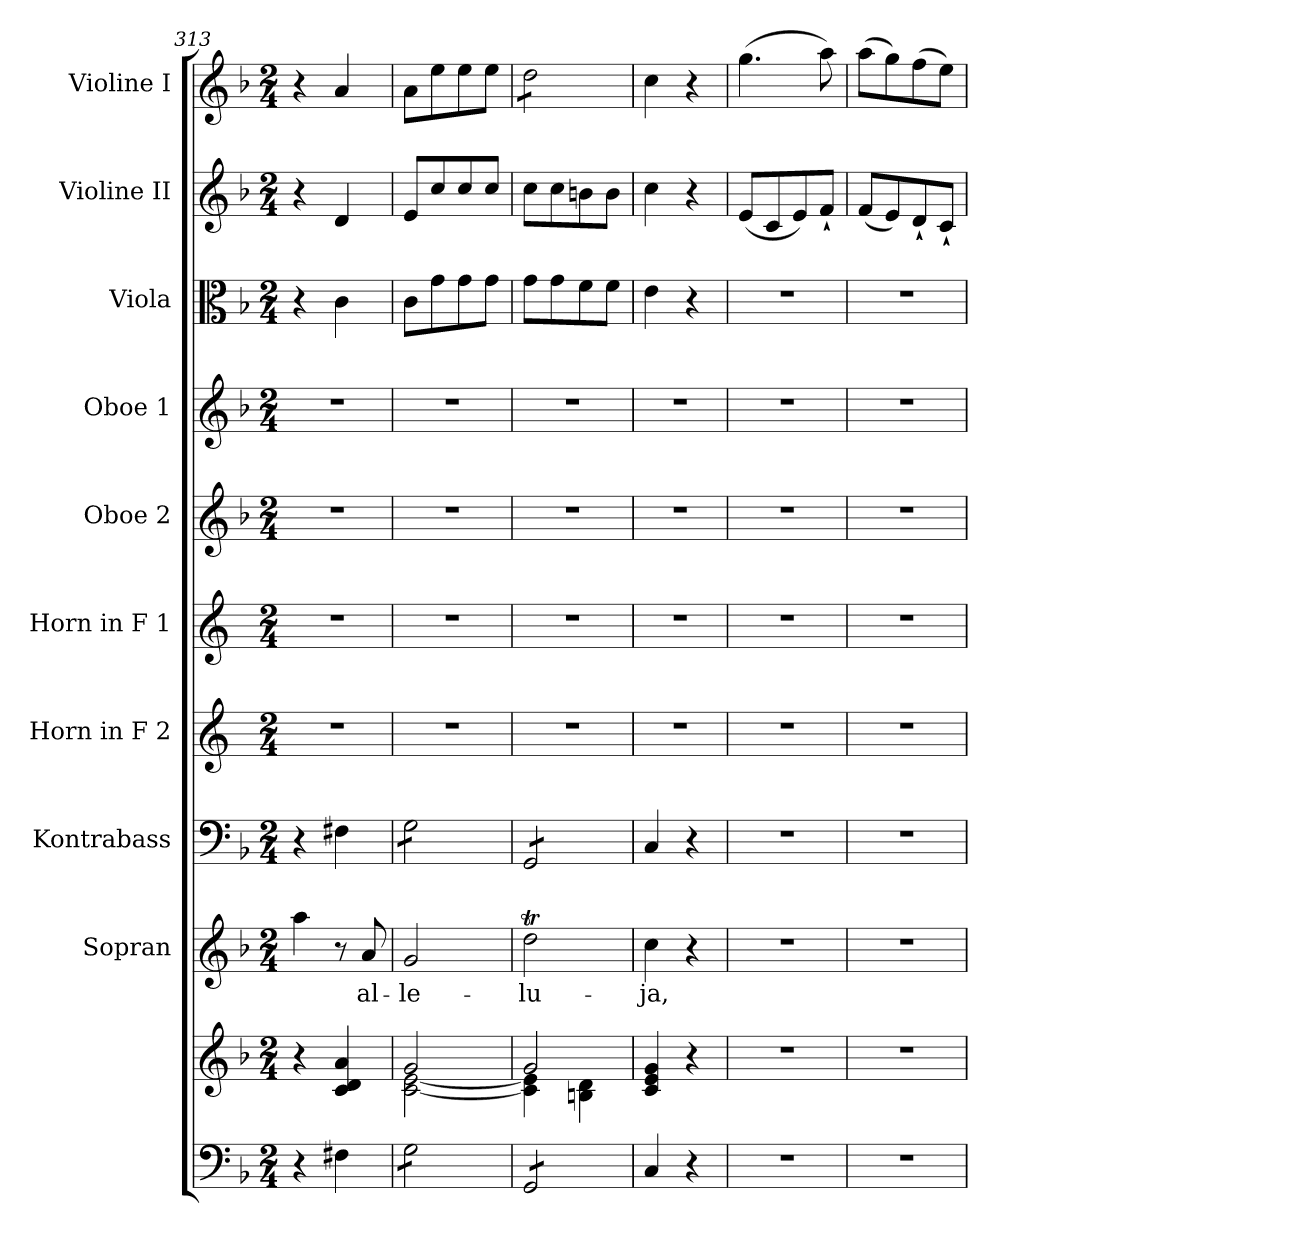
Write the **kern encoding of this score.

**kern	**kern	**kern	**text	**kern	**kern	**kern	**kern	**kern	**kern	**kern	**kern
*part10	*part10	*part9	*part9	*part8	*part7	*part6	*part5	*part4	*part3	*part2	*part1
*staff11	*staff10	*staff9	*staff9	*staff8	*staff7	*staff6	*staff5	*staff4	*staff3	*staff2	*staff1
*	*	*I"Sopran	*	*I"Kontrabass	*I"Horn in F 2	*I"Horn in F 1	*I"Oboe 2	*I"Oboe 1	*I"Viola	*I"Violine II	*I"Violine I
*	*	*I'S.	*	*I'Kb.	*	*	*I'Ob. 2	*I'Ob. 1	*I'Vla.	*I'Vl. II	*I'Vl. I
*clefF4	*clefG2	*clefG2	*	*clefF4	*clefG2	*clefG2	*clefG2	*clefG2	*clefC3	*clefG2	*clefG2
*	*	*	*	*ITrd7c12	*ITrd4c7	*ITrd4c7	*	*	*	*	*
*k[b-]	*k[b-]	*k[b-]	*	*k[b-]	*k[b-]	*k[b-]	*k[b-]	*k[b-]	*k[b-]	*k[b-]	*k[b-]
*F:	*F:	*F:	*	*F:	*F:	*F:	*F:	*F:	*F:	*F:	*F:
*M2/4	*M2/4	*M2/4	*	*M2/4	*M2/4	*M2/4	*M2/4	*M2/4	*M2/4	*M2/4	*M2/4
=313	=313	=313	=313	=313	=313	=313	=313	=313	=313	=313	=313
4r	4r	4aa\	.	4r	2r	2r	2r	2r	4r	4r	4r
4F#X\	4c/ 4d/ 4a/	8r	.	4FF#X\	.	.	.	.	4c\	4d/	4a/
!	!	!	!LO:LY:b	!	!	!	!	!	!	!	!
.	.	8a/	al-	.	.	.	.	.	.	.	.
=314	=314	=314	=314	=314	=314	=314	=314	=314	=314	=314	=314
*	*^	*	*	*	*	*	*	*	*	*	*
!	!	!	!	!LO:LY:b	!	!	!	!	!	!	!	!
*tremolo	*	*	*	*	*	*	*	*	*	*	*	*
*	*	*	*	*	*tremolo	*	*	*	*	*	*	*
8G\L	2g/	[<2c\ [<2e\	2g/	-le-	8GG\L	2r	2r	2r	2r	8c\L	8e/L	8a\L
8G\	.	.	.	.	8GG\	.	.	.	.	8g\	8cc/	8ee\
8G\	.	.	.	.	8GG\	.	.	.	.	8g\	8cc/	8ee\
8G\J	.	.	.	.	8GG\J	.	.	.	.	8g\J	8cc/J	8ee\J
=315	=315	=315	=315	=315	=315	=315	=315	=315	=315	=315	=315	=315
!	!	!	!	!LO:LY:b	!	!	!	!	!	!	!	!
*	*	*	*	*	*	*	*	*	*	*	*	*tremolo
8GG/L	2g/	4c\] 4e\]	2ddT\	-lu-	8GGG/L	2r	2r	2r	2r	8g\L	8cc\L	8dd\L
8GG/	.	.	.	.	8GGG/	.	.	.	.	8g\	8cc\	8dd\
8GG/	.	4Bn\ 4d\	.	.	8GGG/	.	.	.	.	8f\	8bn\	8dd\
8GG/J	.	.	.	.	8GGG/J	.	.	.	.	8f\J	8b\J	8dd\J
*	*	*	*	*	*	*	*	*	*	*	*	*Xtremolo
*	*	*	*	*	*Xtremolo	*	*	*	*	*	*	*
*Xtremolo	*	*	*	*	*	*	*	*	*	*	*	*
*	*v	*v	*	*	*	*	*	*	*	*	*	*
=316	=316	=316	=316	=316	=316	=316	=316	=316	=316	=316	=316
!	!	!	!LO:LY:b	!	!	!	!	!	!	!	!
4C/	4c/ 4e/ 4g/	4cc\	-ja,	4CC/	2r	2r	2r	2r	4e\	4cc\	4cc\
4r	4r	4r	.	4r	.	.	.	.	4r	4r	4r
=317	=317	=317	=317	=317	=317	=317	=317	=317	=317	=317	=317
2r	2r	2r	.	2r	2r	2r	2r	2r	2r	(<8e/L	(>4.gg\
.	.	.	.	.	.	.	.	.	.	8c/	.
.	.	.	.	.	.	.	.	.	.	8e/)	.
.	.	.	.	.	.	.	.	.	.	8f`</J	8aa\)
!!LO:PB:g=z
=318	=318	=318	=318	=318	=318	=318	=318	=318	=318	=318	=318
2r	2r	2r	.	2r	2r	2r	2r	2r	2r	(<8f/L	(>8aa\L
.	.	.	.	.	.	.	.	.	.	8e/)	8gg\)
.	.	.	.	.	.	.	.	.	.	8d`</	(>8ff\
.	.	.	.	.	.	.	.	.	.	8c`</J	8ee\J)
=	=	=	=	=	=	=	=	=	=	=	=
*-	*-	*-	*-	*-	*-	*-	*-	*-	*-	*-	*-
